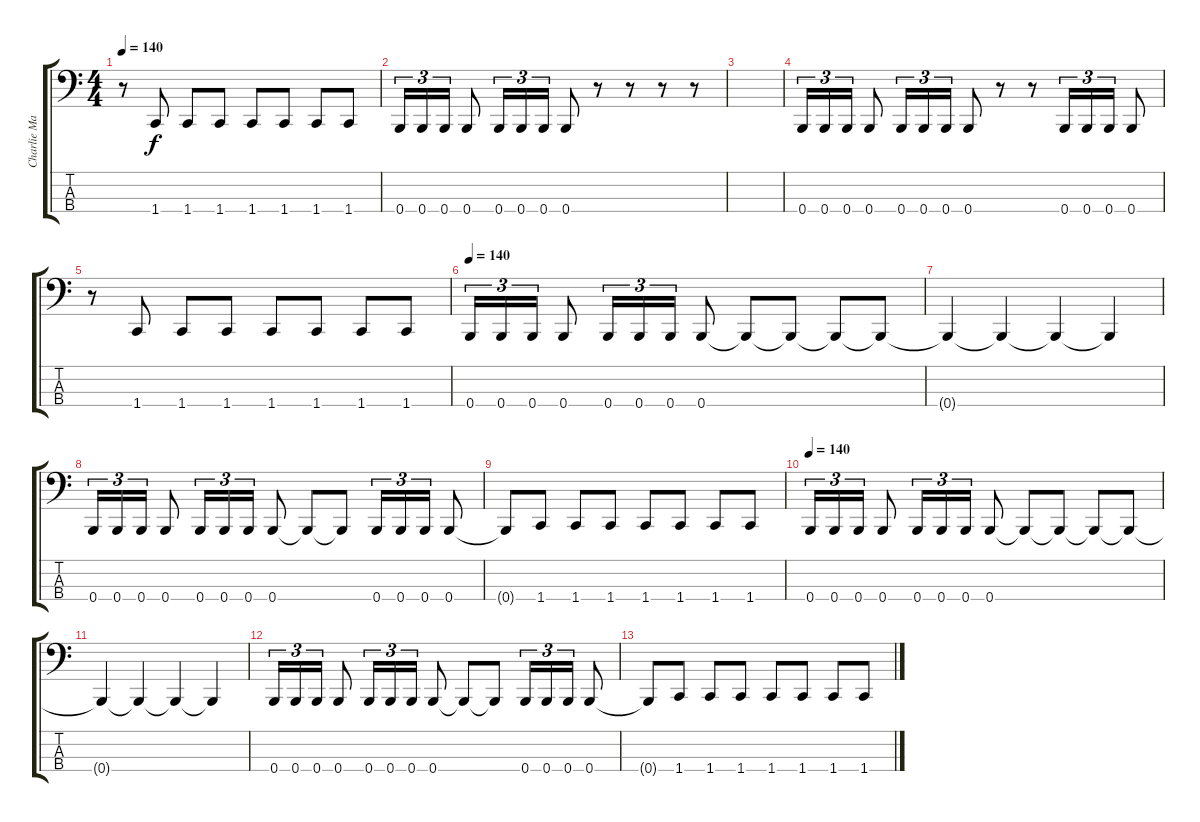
\track ("Charlie Martin (Bass Guitar)" "Charlie Ma") {instrument electricbasspick}
\staff {score tabs}
\tuning (E2 B1 Gb1 B0) {hide}
\ts (4 4)
\tempo 140
\clef f4
\ks c
r.8{dy f} 1.4.8 1.4.8 1.4.8 1.4.8 1.4.8 1.4.8 1.4.8 |
0.4.16{tu (3 2)} 0.4.16{tu (3 2)} 0.4.16{tu (3 2)} 0.4.8 0.4.16{tu (3 2)} 0.4.16{tu (3 2)} 0.4.16{tu (3 2)} 0.4.8 r.8 r.8 r.8 r.8 |
|
0.4.16{tu (3 2)} 0.4.16{tu (3 2)} 0.4.16{tu (3 2)} 0.4.8 0.4.16{tu (3 2)} 0.4.16{tu (3 2)} 0.4.16{tu (3 2)} 0.4.8 r.8 r.8 0.4.16{tu (3 2)} 0.4.16{tu (3 2)} 0.4.16{tu (3 2)} 0.4.8 |
r.8 1.4.8 1.4.8 1.4.8 1.4.8 1.4.8 1.4.8 1.4.8 |
\tempo 140
0.4.16{tu (3 2)} 0.4.16{tu (3 2)} 0.4.16{tu (3 2)} 0.4.8 0.4.16{tu (3 2)} 0.4.16{tu (3 2)} 0.4.16{tu (3 2)} 0.4.8 0.4{t}.8 0.4{t}.8 0.4{t}.8 0.4{t}.8 |
0.4{t}.4 0.4{t}.4 0.4{t}.4 0.4{t}.4 |
0.4.16{tu (3 2)} 0.4.16{tu (3 2)} 0.4.16{tu (3 2)} 0.4.8 0.4.16{tu (3 2)} 0.4.16{tu (3 2)} 0.4.16{tu (3 2)} 0.4.8 0.4{t}.8 0.4{t}.8 0.4.16{tu (3 2)} 0.4.16{tu (3 2)} 0.4.16{tu (3 2)} 0.4.8 |
0.4{t}.8 1.4.8 1.4.8 1.4.8 1.4.8 1.4.8 1.4.8 1.4.8 |
\tempo 140
0.4.16{tu (3 2)} 0.4.16{tu (3 2)} 0.4.16{tu (3 2)} 0.4.8 0.4.16{tu (3 2)} 0.4.16{tu (3 2)} 0.4.16{tu (3 2)} 0.4.8 0.4{t}.8 0.4{t}.8 0.4{t}.8 0.4{t}.8 |
0.4{t}.4 0.4{t}.4 0.4{t}.4 0.4{t}.4 |
0.4.16{tu (3 2)} 0.4.16{tu (3 2)} 0.4.16{tu (3 2)} 0.4.8 0.4.16{tu (3 2)} 0.4.16{tu (3 2)} 0.4.16{tu (3 2)} 0.4.8 0.4{t}.8 0.4{t}.8 0.4.16{tu (3 2)} 0.4.16{tu (3 2)} 0.4.16{tu (3 2)} 0.4.8 |
0.4{t}.8 1.4.8 1.4.8 1.4.8 1.4.8 1.4.8 1.4.8 1.4.8
